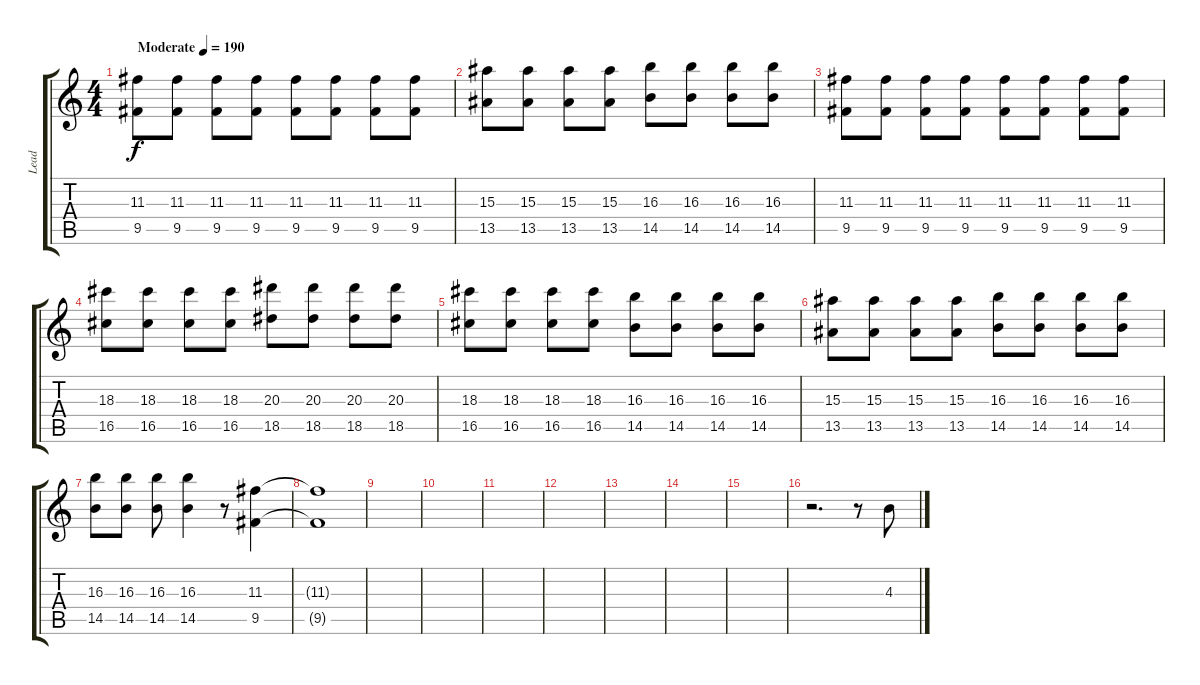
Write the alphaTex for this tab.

\track ("Lead" "Lead") {instrument acousticguitarsteel}
\staff {score tabs}
\tuning (E4 B3 G3 D3 A2 E2) {hide}
\ts (4 4)
\tempo (190 "Moderate")
\clef g2
\ks c
(11.3 9.5).8{dy f instrument acousticguitarsteel} (11.3 9.5).8 (11.3 9.5).8 (11.3 9.5).8 (11.3 9.5).8 (11.3 9.5).8 (11.3 9.5).8 (11.3 9.5).8 |
(15.3 13.5).8 (15.3 13.5).8 (15.3 13.5).8 (15.3 13.5).8 (16.3 14.5).8 (16.3 14.5).8 (16.3 14.5).8 (16.3 14.5).8 |
(11.3 9.5).8 (11.3 9.5).8 (11.3 9.5).8 (11.3 9.5).8 (11.3 9.5).8 (11.3 9.5).8 (11.3 9.5).8 (11.3 9.5).8 |
(18.3 16.5).8 (18.3 16.5).8 (18.3 16.5).8 (18.3 16.5).8 (20.3 18.5).8 (20.3 18.5).8 (20.3 18.5).8 (20.3 18.5).8 |
(18.3 16.5).8 (18.3 16.5).8 (18.3 16.5).8 (18.3 16.5).8 (16.3 14.5).8 (16.3 14.5).8 (16.3 14.5).8 (16.3 14.5).8 |
(15.3 13.5).8 (15.3 13.5).8 (15.3 13.5).8 (15.3 13.5).8 (16.3 14.5).8 (16.3 14.5).8 (16.3 14.5).8 (16.3 14.5).8 |
(16.3 14.5).8 (16.3 14.5).8 (16.3 14.5).8 (16.3 14.5).4 r.8 (11.3 9.5).4 |
(11.3{t} 9.5{t}).1 |
|
|
|
|
|
|
|
r.2{d} r.8 4.3.8
